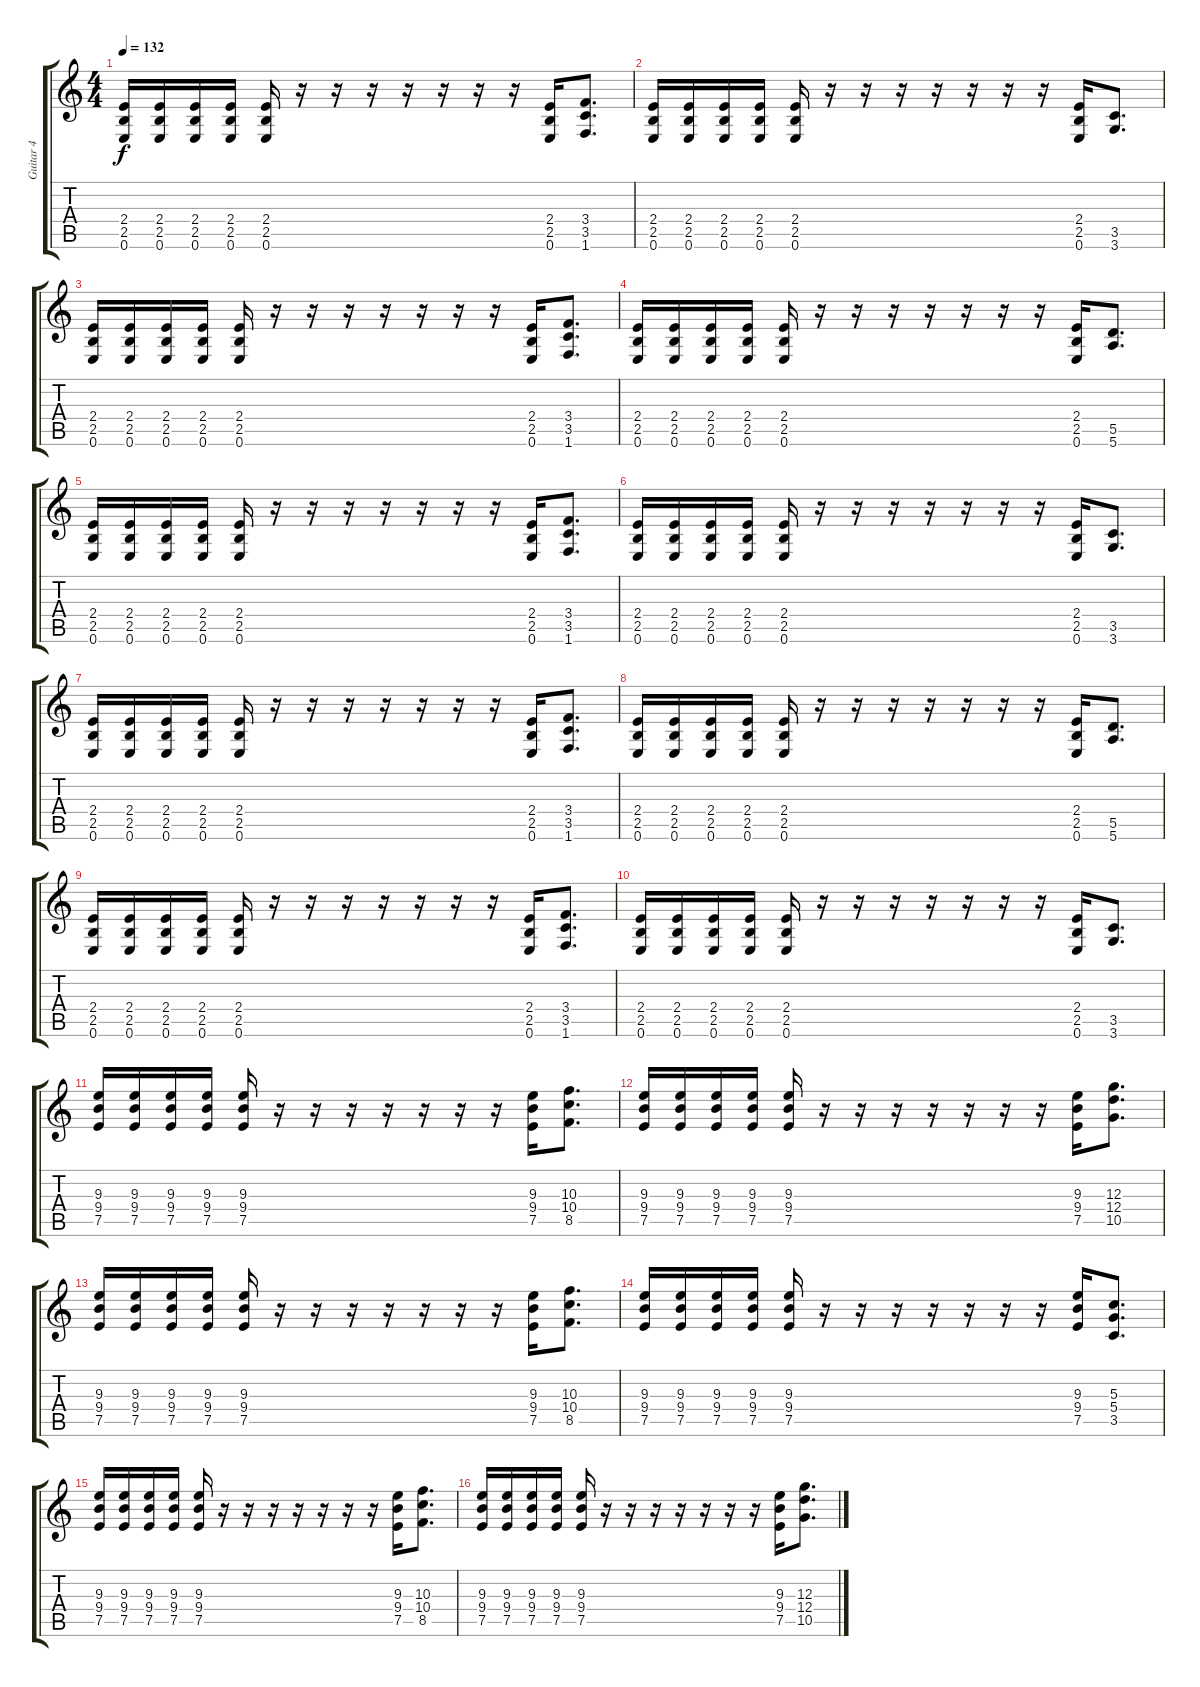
\track ("Guitar 4" "Guitar 4") {instrument distortionguitar}
\staff {score tabs}
\tuning (E4 B3 G3 D3 A2 E2) {hide}
\ts (4 4)
\tempo 132
\clef g2
\ks c
(2.4 2.5 0.6).16{dy f} (2.4 2.5 0.6).16 (2.4 2.5 0.6).16 (2.4 2.5 0.6).16 (2.4 2.5 0.6).16 r.16 r.16 r.16 r.16 r.16 r.16 r.16 (2.4 2.5 0.6).16 (3.4 3.5 1.6).8{d} |
(2.4 2.5 0.6).16 (2.4 2.5 0.6).16 (2.4 2.5 0.6).16 (2.4 2.5 0.6).16 (2.4 2.5 0.6).16 r.16 r.16 r.16 r.16 r.16 r.16 r.16 (2.4 2.5 0.6).16 (3.5 3.6).8{d} |
(2.4 2.5 0.6).16 (2.4 2.5 0.6).16 (2.4 2.5 0.6).16 (2.4 2.5 0.6).16 (2.4 2.5 0.6).16 r.16 r.16 r.16 r.16 r.16 r.16 r.16 (2.4 2.5 0.6).16 (3.4 3.5 1.6).8{d} |
(2.4 2.5 0.6).16 (2.4 2.5 0.6).16 (2.4 2.5 0.6).16 (2.4 2.5 0.6).16 (2.4 2.5 0.6).16 r.16 r.16 r.16 r.16 r.16 r.16 r.16 (2.4 2.5 0.6).16 (5.5 5.6).8{d} |
(2.4 2.5 0.6).16 (2.4 2.5 0.6).16 (2.4 2.5 0.6).16 (2.4 2.5 0.6).16 (2.4 2.5 0.6).16 r.16 r.16 r.16 r.16 r.16 r.16 r.16 (2.4 2.5 0.6).16 (3.4 3.5 1.6).8{d} |
(2.4 2.5 0.6).16 (2.4 2.5 0.6).16 (2.4 2.5 0.6).16 (2.4 2.5 0.6).16 (2.4 2.5 0.6).16 r.16 r.16 r.16 r.16 r.16 r.16 r.16 (2.4 2.5 0.6).16 (3.5 3.6).8{d} |
(2.4 2.5 0.6).16 (2.4 2.5 0.6).16 (2.4 2.5 0.6).16 (2.4 2.5 0.6).16 (2.4 2.5 0.6).16 r.16 r.16 r.16 r.16 r.16 r.16 r.16 (2.4 2.5 0.6).16 (3.4 3.5 1.6).8{d} |
(2.4 2.5 0.6).16 (2.4 2.5 0.6).16 (2.4 2.5 0.6).16 (2.4 2.5 0.6).16 (2.4 2.5 0.6).16 r.16 r.16 r.16 r.16 r.16 r.16 r.16 (2.4 2.5 0.6).16 (5.5 5.6).8{d} |
(2.4 2.5 0.6).16 (2.4 2.5 0.6).16 (2.4 2.5 0.6).16 (2.4 2.5 0.6).16 (2.4 2.5 0.6).16 r.16 r.16 r.16 r.16 r.16 r.16 r.16 (2.4 2.5 0.6).16 (3.4 3.5 1.6).8{d} |
(2.4 2.5 0.6).16 (2.4 2.5 0.6).16 (2.4 2.5 0.6).16 (2.4 2.5 0.6).16 (2.4 2.5 0.6).16 r.16 r.16 r.16 r.16 r.16 r.16 r.16 (2.4 2.5 0.6).16 (3.5 3.6).8{d} |
(9.3 9.4 7.5).16 (9.3 9.4 7.5).16 (9.3 9.4 7.5).16 (9.3 9.4 7.5).16 (9.3 9.4 7.5).16 r.16 r.16 r.16 r.16 r.16 r.16 r.16 (9.3 9.4 7.5).16 (10.3 10.4 8.5).8{d} |
(9.3 9.4 7.5).16 (9.3 9.4 7.5).16 (9.3 9.4 7.5).16 (9.3 9.4 7.5).16 (9.3 9.4 7.5).16 r.16 r.16 r.16 r.16 r.16 r.16 r.16 (9.3 9.4 7.5).16 (12.3 12.4 10.5).8{d} |
(9.3 9.4 7.5).16 (9.3 9.4 7.5).16 (9.3 9.4 7.5).16 (9.3 9.4 7.5).16 (9.3 9.4 7.5).16 r.16 r.16 r.16 r.16 r.16 r.16 r.16 (9.3 9.4 7.5).16 (10.3 10.4 8.5).8{d} |
(9.3 9.4 7.5).16 (9.3 9.4 7.5).16 (9.3 9.4 7.5).16 (9.3 9.4 7.5).16 (9.3 9.4 7.5).16 r.16 r.16 r.16 r.16 r.16 r.16 r.16 (9.3 9.4 7.5).16 (5.3 5.4 3.5).8{d} |
(9.3 9.4 7.5).16 (9.3 9.4 7.5).16 (9.3 9.4 7.5).16 (9.3 9.4 7.5).16 (9.3 9.4 7.5).16 r.16 r.16 r.16 r.16 r.16 r.16 r.16 (9.3 9.4 7.5).16 (10.3 10.4 8.5).8{d} |
(9.3 9.4 7.5).16 (9.3 9.4 7.5).16 (9.3 9.4 7.5).16 (9.3 9.4 7.5).16 (9.3 9.4 7.5).16 r.16 r.16 r.16 r.16 r.16 r.16 r.16 (9.3 9.4 7.5).16 (12.3 12.4 10.5).8{d}
